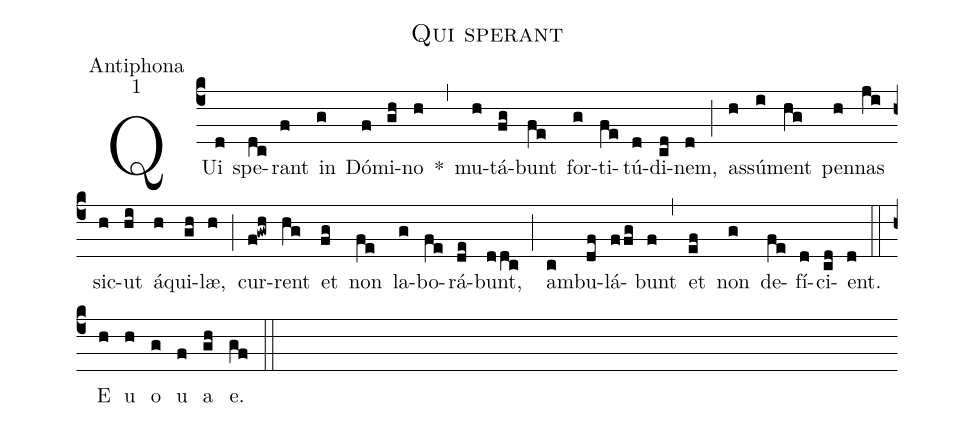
name:Qui sperant;
office-part:Antiphona;
mode:1;
%%
(c4) QUi(d) spe(dc)rant(f) in(g) Dó(f)mi(gh)no(h) *(,) mu(h)tá(fg)bunt(fe) for(g)ti(fe)tú(d)di(cd)nem,(d) (;) as(h)sú(i)ment(hg) pen(h)nas(ji) sic(h)ut(hi) á(h)qui(gh)læ,(h) (;) cur(f!gwh)rent(hg) et(fg) non(fe) la(g)bo(fe)rá(de)bunt,(ddc) (;) am(c)bu(df)lá(ffg)bunt(f) (,) et(ef) non(g) de(fe)fí(d)ci(cd)ent.(d) (::) E(h) u(h) o(g) u(f) a(gh) e.(gf) (::)
